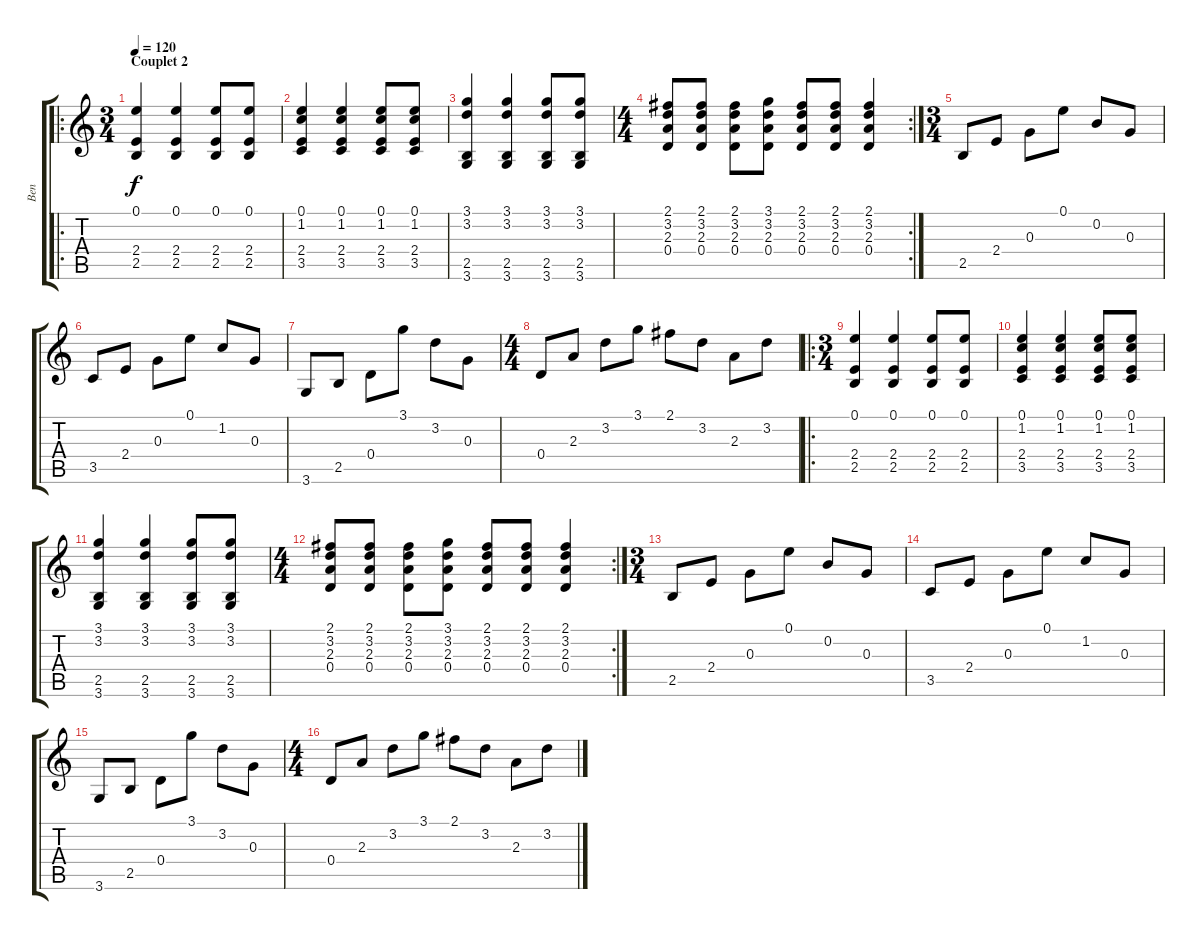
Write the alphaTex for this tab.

\track ("Ben" "Ben") {instrument electricguitarclean}
\staff {score tabs}
\tuning (E4 B3 G3 D3 A2 E2) {hide}
\ro
\ts (3 4)
\section ("" "Couplet 2")
\tempo 120
\clef g2
\ks c
(0.1 2.4 2.5).4{dy f} (0.1 2.4 2.5).4 (0.1 2.4 2.5).8 (0.1 2.4 2.5).8 |
(0.1 1.2 2.4 3.5).4 (0.1 1.2 2.4 3.5).4 (0.1 1.2 2.4 3.5).8 (0.1 1.2 2.4 3.5).8 |
(3.1 3.2 2.5 3.6).4 (3.1 3.2 2.5 3.6).4 (3.1 3.2 2.5 3.6).8 (3.1 3.2 2.5 3.6).8 |
\rc 2
\ts (4 4)
(2.1 3.2 2.3 0.4).8 (2.1 3.2 2.3 0.4).8 (2.1 3.2 2.3 0.4).8 (3.1 3.2 2.3 0.4).8 (2.1 3.2 2.3 0.4).8 (2.1 3.2 2.3 0.4).8 (2.1 3.2 2.3 0.4).4 |
\ts (3 4)
2.5.8 2.4.8 0.3.8 0.1.8 0.2.8 0.3.8 |
3.5.8 2.4.8 0.3.8 0.1.8 1.2.8 0.3.8 |
3.6.8 2.5.8 0.4.8 3.1.8 3.2.8 0.3.8 |
\ts (4 4)
0.4.8 2.3.8 3.2.8 3.1.8 2.1.8 3.2.8 2.3.8 3.2.8 |
\ro
\ts (3 4)
(0.1 2.4 2.5).4 (0.1 2.4 2.5).4 (0.1 2.4 2.5).8 (0.1 2.4 2.5).8 |
(0.1 1.2 2.4 3.5).4 (0.1 1.2 2.4 3.5).4 (0.1 1.2 2.4 3.5).8 (0.1 1.2 2.4 3.5).8 |
(3.1 3.2 2.5 3.6).4 (3.1 3.2 2.5 3.6).4 (3.1 3.2 2.5 3.6).8 (3.1 3.2 2.5 3.6).8 |
\rc 2
\ts (4 4)
(2.1 3.2 2.3 0.4).8 (2.1 3.2 2.3 0.4).8 (2.1 3.2 2.3 0.4).8 (3.1 3.2 2.3 0.4).8 (2.1 3.2 2.3 0.4).8 (2.1 3.2 2.3 0.4).8 (2.1 3.2 2.3 0.4).4 |
\ts (3 4)
2.5.8 2.4.8 0.3.8 0.1.8 0.2.8 0.3.8 |
3.5.8 2.4.8 0.3.8 0.1.8 1.2.8 0.3.8 |
3.6.8 2.5.8 0.4.8 3.1.8 3.2.8 0.3.8 |
\ts (4 4)
0.4.8 2.3.8 3.2.8 3.1.8 2.1.8 3.2.8 2.3.8 3.2.8
